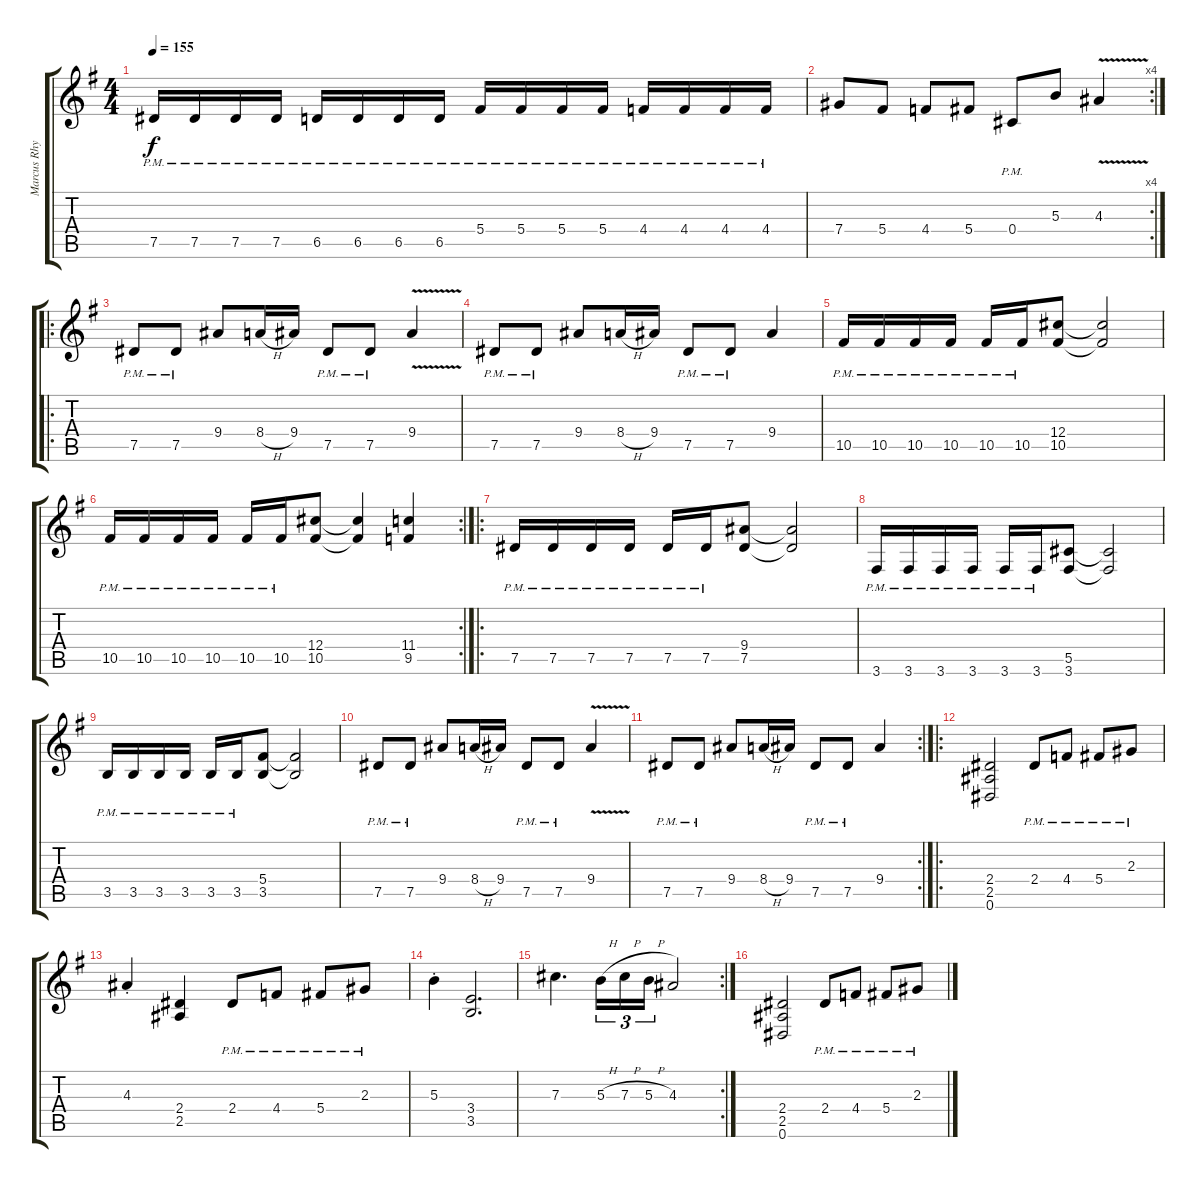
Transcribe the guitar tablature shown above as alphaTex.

\track ("Marcus Rhythm" "Marcus Rhy") {instrument distortionguitar}
\staff {score tabs}
\tuning (Eb4 Bb3 Gb3 Db3 Ab2 Eb2) {hide}
\ts (4 4)
\tempo 155
\clef g2
\ks g
7.5{pm}.16{dy f} 7.5{pm}.16 7.5{pm}.16 7.5{pm}.16 6.5{pm}.16 6.5{pm}.16 6.5{pm}.16 6.5{pm}.16 5.4{pm}.16 5.4{pm}.16 5.4{pm}.16 5.4{pm}.16 4.4{pm}.16 4.4{pm}.16 4.4{pm}.16 4.4{pm}.16 |
\rc 4
7.4.8 5.4.8 4.4.8 5.4.8 0.4{pm}.8 5.3.8 4.3{v}.4 |
\ro
7.5{pm}.8 7.5{pm}.8 9.4.8 8.4{h}.16 9.4.16 7.5{pm}.8 7.5{pm}.8 9.4{v}.4 |
7.5{pm}.8 7.5{pm}.8 9.4.8 8.4{h}.16 9.4.16 7.5{pm}.8 7.5{pm}.8 9.4.4 |
10.5{pm}.16 10.5{pm}.16 10.5{pm}.16 10.5{pm}.16 10.5{pm}.16 10.5{pm}.16 (12.4 10.5).8 (12.4{t} 10.5{t}).2 |
\rc 2
10.5{pm}.16 10.5{pm}.16 10.5{pm}.16 10.5{pm}.16 10.5{pm}.16 10.5{pm}.16 (12.4 10.5).8 (12.4{t} 10.5{t}).4 (11.4 9.5).4 |
\ro
7.5{pm}.16 7.5{pm}.16 7.5{pm}.16 7.5{pm}.16 7.5{pm}.16 7.5{pm}.16 (9.4 7.5).8 (9.4{t} 7.5{t}).2 |
3.6{pm}.16 3.6{pm}.16 3.6{pm}.16 3.6{pm}.16 3.6{pm}.16 3.6{pm}.16 (5.5 3.6).8 (5.5{t} 3.6{t}).2 |
3.5{pm}.16 3.5{pm}.16 3.5{pm}.16 3.5{pm}.16 3.5{pm}.16 3.5{pm}.16 (5.4 3.5).8 (5.4{t} 3.5{t}).2 |
7.5{pm}.8 7.5{pm}.8 9.4.8 8.4{h}.16 9.4.16 7.5{pm}.8 7.5{pm}.8 9.4{v}.4 |
\rc 2
7.5{pm}.8 7.5{pm}.8 9.4.8 8.4{h}.16 9.4.16 7.5{pm}.8 7.5{pm}.8 9.4.4 |
\ro
(2.4 2.5 0.6).2 2.4{pm}.8 4.4{pm}.8 5.4{pm}.8 2.3{pm}.8 |
4.3{st}.4 (2.4 2.5).4 2.4{pm}.8 4.4{pm}.8 5.4{pm}.8 2.3{pm}.8 |
5.3{st}.4 (3.4 3.5).2{d} |
\rc 2
7.3.4{d} 5.3{h}.16{tu (3 2)} 7.3{h}.16{tu (3 2)} 5.3{h}.16{tu (3 2)} 4.3.2 |
(2.4 2.5 0.6).2 2.4{pm}.8 4.4{pm}.8 5.4{pm}.8 2.3{pm}.8
